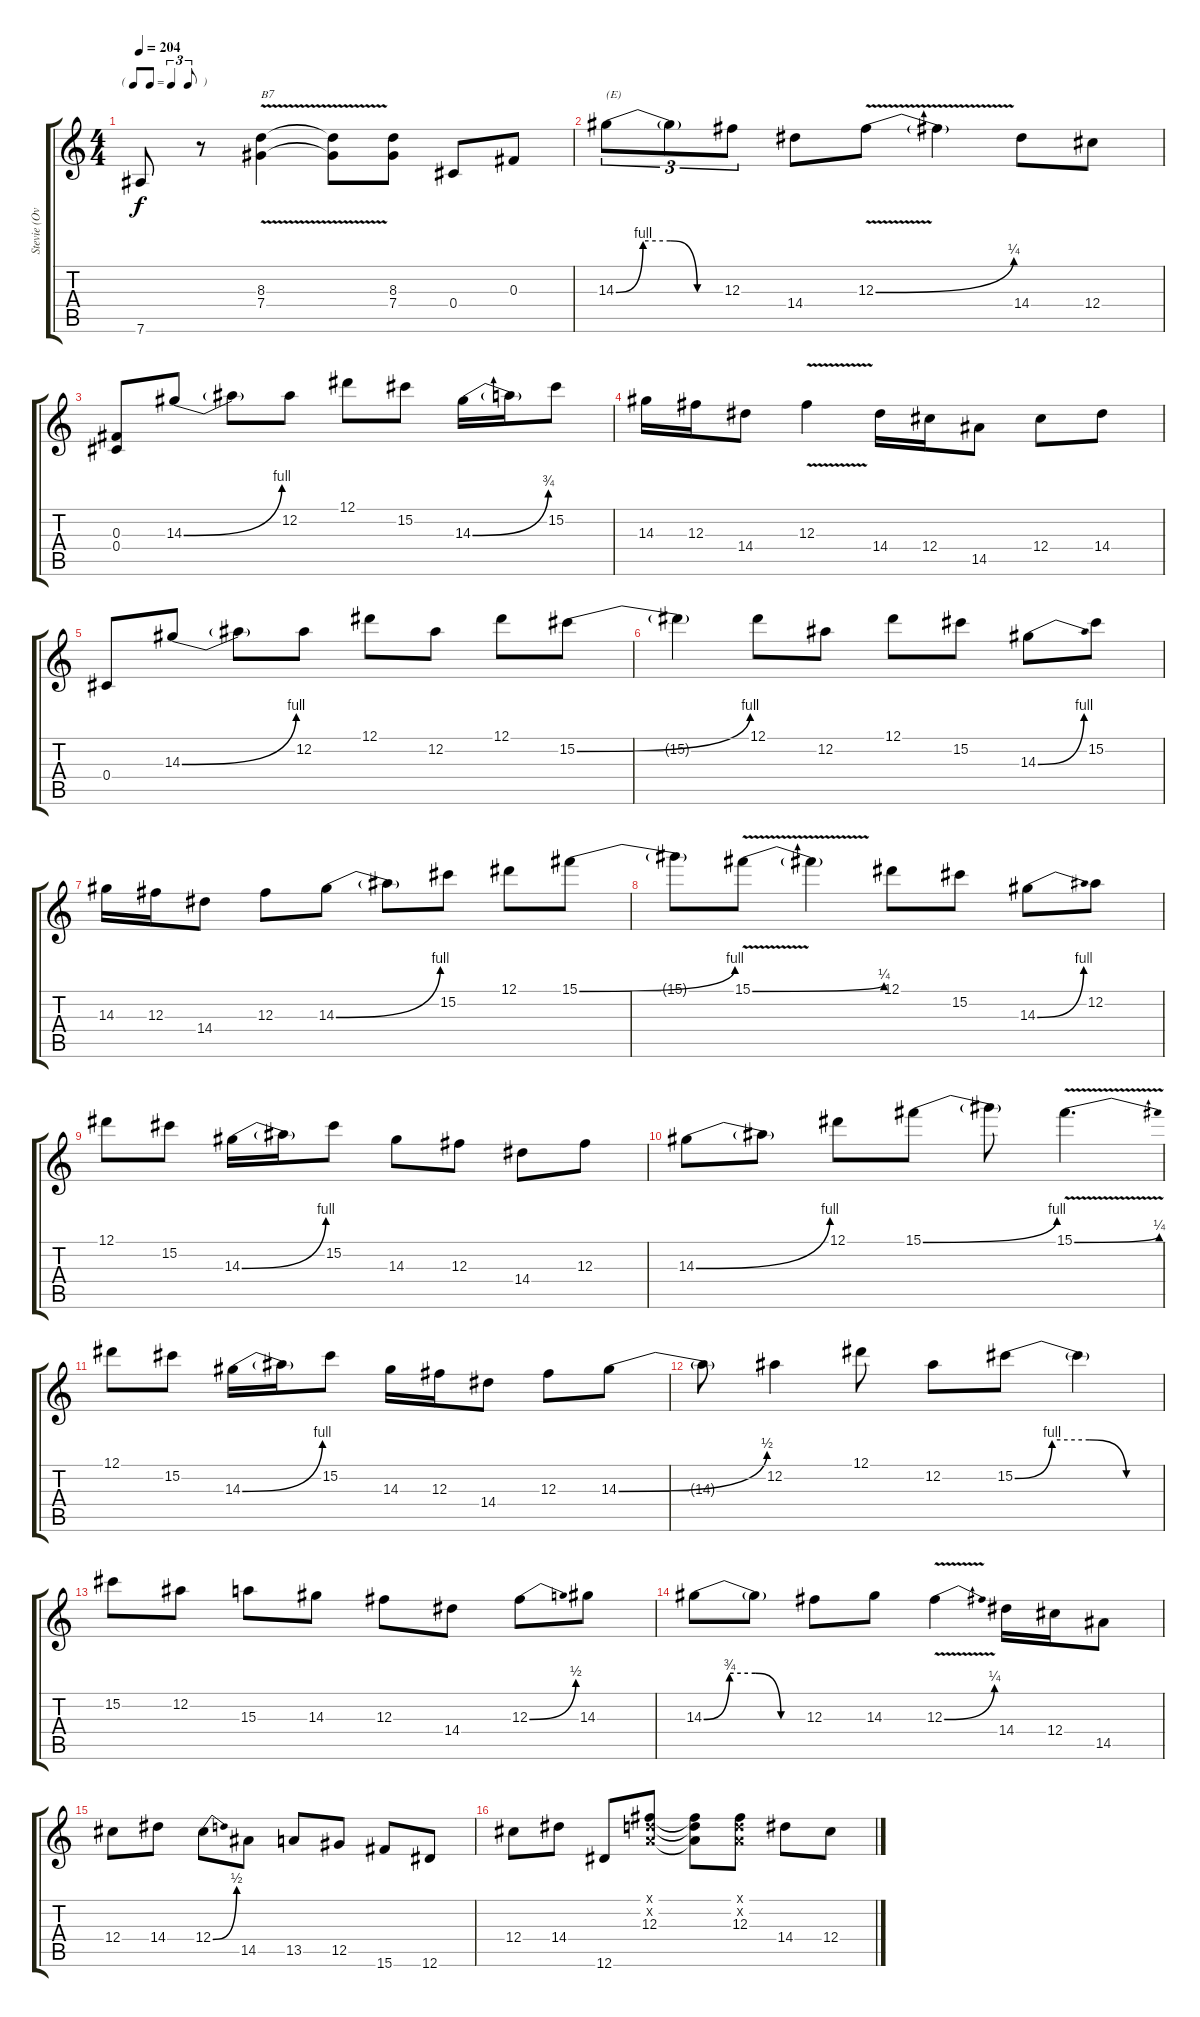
\track ("Stevie (Overdrive Guitar)" "Stevie (Ov") {instrument overdrivenguitar}
\staff {score tabs}
\tuning (Eb4 Bb3 Gb3 Db3 Ab2 Eb2) {hide}
\ts (4 4)
\tf triplet8th
\tempo 204
\clef g2
\ks c
7.6.8{dy f} r.8 (8.3{v} 7.4{v}).4{txt "B7"} (8.3{t} 7.4{t}).8 (8.3 7.4).8 0.4.8 0.3.8 |
14.3{be (custom 0 0 15 4 30 4 45 0 60 0)}.8{tu (3 2) txt "(E)"} 14.3{t}.8{tu (3 2)} 12.3.8{tu (3 2)} 14.4.8 12.3{be (bend 0 0 60 1) v}.8 12.3{t}.4 14.4.8 12.4.8 |
(0.3 0.4).8 14.3{be (bend 0 0 60 4)}.8 14.3{t}.8 12.2.8 12.1.8 15.2.8 14.3{be (bend 0 0 60 3)}.16 14.3{t}.16 15.2.8 |
14.3.16 12.3.16 14.4.8 12.3{v}.4 14.4.16 12.4.16 14.5.8 12.4.8 14.4.8 |
0.4.8 14.3{be (bend 0 0 60 4)}.8 14.3{t}.8 12.2.8 12.1.8 12.2.8 12.1.8 15.2{be (bend 0 0 60 4)}.8 |
15.2{t}.4 12.1.8 12.2.8 12.1.8 15.2.8 14.3{be (bend 0 0 60 4)}.8 15.2.8 |
14.3.16 12.3.16 14.4.8 12.3.8 14.3{be (bend 0 0 60 4)}.8 14.3{t}.8 15.2.8 12.1.8 15.1{be (bend 0 0 60 4)}.8 |
15.1{t}.8 15.1{be (bend 0 0 60 1) v}.8 15.1{t}.4 12.1.8 15.2.8 14.3{be (bend 0 0 60 4)}.8 12.2.8 |
12.1.8 15.2.8 14.3{be (bend 0 0 60 4)}.16 14.3{t}.16 15.2.8 14.3.8 12.3.8 14.4.8 12.3.8 |
14.3{be (bend 0 0 60 4)}.8 14.3{t}.8 12.1.8 15.1{be (bend 0 0 60 4)}.8 15.1{t}.8 15.1{be (bend 0 0 60 1) v}.4{d} |
12.1.8 15.2.8 14.3{be (bend 0 0 60 4)}.16 14.3{t}.16 15.2.8 14.3.16 12.3.16 14.4.8 12.3.8 14.3{be (bend 0 0 60 2)}.8 |
14.3{t}.8 12.2.4 12.1.8 12.2.8 15.2{be (custom 0 0 15 4 30 4 45 0 60 0)}.8 15.2{t}.4 |
15.2.8 12.2.8 15.3.8 14.3.8 12.3.8 14.4.8 12.3{be (bend 0 0 60 2)}.8 14.3.8 |
14.3{be (custom 0 0 15 3 30 3 45 0 60 0)}.8 14.3{t}.8 12.3.8 14.3.8 12.3{be (bend 0 0 60 1) v}.4 14.4.16 12.4.16 14.5.8 |
12.4.8 14.4.8 12.4{be (bend 0 0 60 2)}.8 14.5.8 13.5.8 12.5.8 15.6.8 12.6.8 |
12.4.8 14.4.8 12.6.8 (-1.1{x} -1.2{x} 12.3).8 (-1.1{t} -1.2{t} 12.3{t}).8 (-1.1{x} -1.2{x} 12.3).8 14.4.8 12.4.8
